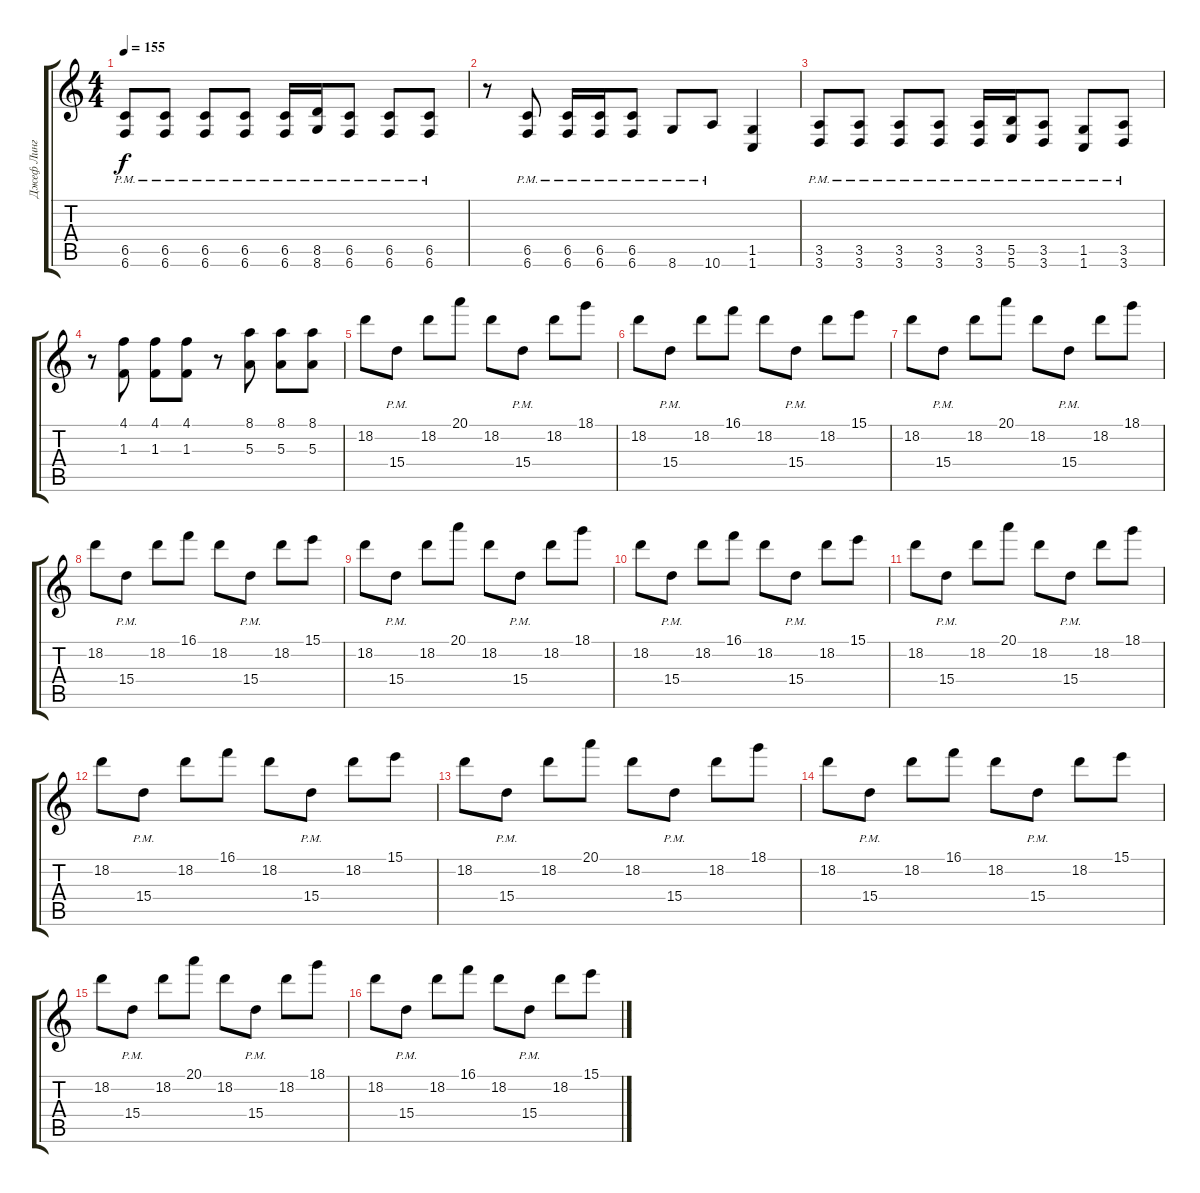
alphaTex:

\track ("Джеф Линг" "Джеф Линг") {instrument distortionguitar}
\staff {score tabs}
\tuning (Db4 Ab3 E3 B2 Gb2 B1) {hide}
\ts (4 4)
\tempo 155
\clef g2
\ks c
(6.5{pm} 6.6{pm}).8{dy f} (6.5{pm} 6.6{pm}).8 (6.5{pm} 6.6{pm}).8 (6.5{pm} 6.6{pm}).8 (6.5{pm} 6.6{pm}).16 (8.5{pm} 8.6{pm}).16 (6.5{pm} 6.6{pm}).8 (6.5{pm} 6.6{pm}).8 (6.5{pm} 6.6{pm}).8 |
r.8 (6.5{pm} 6.6{pm}).8 (6.5{pm} 6.6{pm}).16 (6.5{pm} 6.6{pm}).16 (6.5{pm} 6.6{pm}).8 8.6{pm}.8 10.6{pm}.8 (1.5 1.6).4 |
(3.5{pm} 3.6{pm}).8 (3.5{pm} 3.6{pm}).8 (3.5{pm} 3.6{pm}).8 (3.5{pm} 3.6{pm}).8 (3.5{pm} 3.6{pm}).16 (5.5{pm} 5.6{pm}).16 (3.5{pm} 3.6{pm}).8 (1.5{pm} 1.6{pm}).8 (3.5{pm} 3.6{pm}).8 |
r.8 (4.1 1.3).8 (4.1 1.3).8 (4.1 1.3).8 r.8 (8.1 5.3).8 (8.1 5.3).8 (8.1 5.3).8 |
18.2.8{volume 12} 15.4{pm}.8 18.2.8 20.1.8 18.2.8 15.4{pm}.8 18.2.8 18.1.8 |
18.2.8 15.4{pm}.8 18.2.8 16.1.8 18.2.8 15.4{pm}.8 18.2.8 15.1.8 |
18.2.8 15.4{pm}.8 18.2.8 20.1.8 18.2.8 15.4{pm}.8 18.2.8 18.1.8 |
18.2.8 15.4{pm}.8 18.2.8 16.1.8 18.2.8 15.4{pm}.8 18.2.8 15.1.8 |
18.2.8 15.4{pm}.8 18.2.8 20.1.8 18.2.8 15.4{pm}.8 18.2.8 18.1.8 |
18.2.8 15.4{pm}.8 18.2.8 16.1.8 18.2.8 15.4{pm}.8 18.2.8 15.1.8 |
18.2.8 15.4{pm}.8 18.2.8 20.1.8 18.2.8 15.4{pm}.8 18.2.8 18.1.8 |
18.2.8 15.4{pm}.8 18.2.8 16.1.8 18.2.8 15.4{pm}.8 18.2.8 15.1.8 |
18.2.8 15.4{pm}.8 18.2.8 20.1.8 18.2.8 15.4{pm}.8 18.2.8 18.1.8 |
18.2.8 15.4{pm}.8 18.2.8 16.1.8 18.2.8 15.4{pm}.8 18.2.8 15.1.8 |
18.2.8 15.4{pm}.8 18.2.8 20.1.8 18.2.8 15.4{pm}.8 18.2.8 18.1.8 |
18.2.8 15.4{pm}.8 18.2.8 16.1.8 18.2.8 15.4{pm}.8 18.2.8 15.1.8
